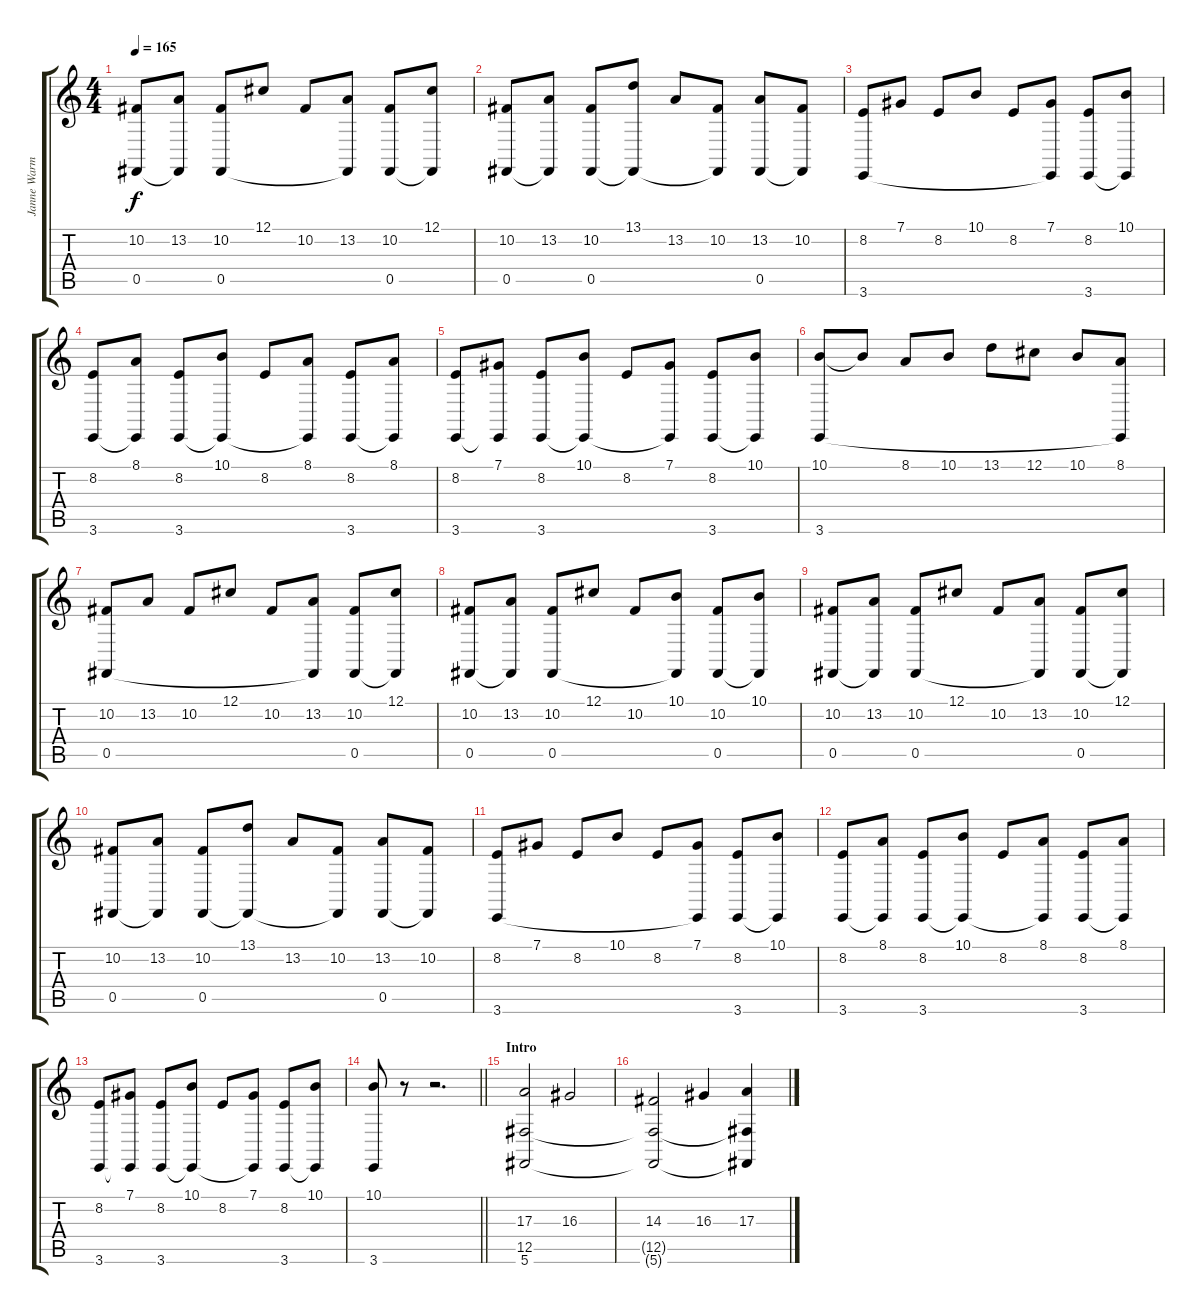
\track ("Janne Warman" "Janne Warm") {instrument stringensemble1}
\staff {score tabs}
\tuning (Db4 Ab3 E3 B2 Gb2 Db2) {hide}
\ts (4 4)
\tempo 165
\clef g2
\ks c
(10.2 0.5).8{dy f} (13.2 0.5{t}).8 (10.2 0.5).8 12.1.8 10.2.8 (13.2 0.5{t}).8 (10.2 0.5).8 (12.1 0.5{t}).8 |
(10.2 0.5).8 (13.2 0.5{t}).8 (10.2 0.5).8 (13.1 0.5{t}).8 13.2.8 (10.2 0.5{t}).8 (13.2 0.5).8 (10.2 0.5{t}).8 |
(8.2 3.6).8 7.1.8 8.2.8 10.1.8 8.2.8 (7.1 3.6{t}).8 (8.2 3.6).8 (10.1 3.6{t}).8 |
(8.2 3.6).8 (8.1 3.6{t}).8 (8.2 3.6).8 (10.1 3.6{t}).8 8.2.8 (8.1 3.6{t}).8 (8.2 3.6).8 (8.1 3.6{t}).8 |
(8.2 3.6).8 (7.1 3.6{t}).8 (8.2 3.6).8 (10.1 3.6{t}).8 8.2.8 (7.1 3.6{t}).8 (8.2 3.6).8 (10.1 3.6{t}).8 |
(10.1 3.6).8 10.1{t}.8 8.1.8 10.1.8 13.1.8 12.1.8 10.1.8 (8.1 3.6{t}).8 |
(10.2 0.5).8 13.2.8 10.2.8 12.1.8 10.2.8 (13.2 0.5{t}).8 (10.2 0.5).8 (12.1 0.5{t}).8 |
(10.2 0.5).8 (13.2 0.5{t}).8 (10.2 0.5).8 12.1.8 10.2.8 (10.1 0.5{t}).8 (10.2 0.5).8 (10.1 0.5{t}).8 |
(10.2 0.5).8 (13.2 0.5{t}).8 (10.2 0.5).8 12.1.8 10.2.8 (13.2 0.5{t}).8 (10.2 0.5).8 (12.1 0.5{t}).8 |
(10.2 0.5).8 (13.2 0.5{t}).8 (10.2 0.5).8 (13.1 0.5{t}).8 13.2.8 (10.2 0.5{t}).8 (13.2 0.5).8 (10.2 0.5{t}).8 |
(8.2 3.6).8 7.1.8 8.2.8 10.1.8 8.2.8 (7.1 3.6{t}).8 (8.2 3.6).8 (10.1 3.6{t}).8 |
(8.2 3.6).8 (8.1 3.6{t}).8 (8.2 3.6).8 (10.1 3.6{t}).8 8.2.8 (8.1 3.6{t}).8 (8.2 3.6).8 (8.1 3.6{t}).8 |
(8.2 3.6).8 (7.1 3.6{t}).8 (8.2 3.6).8 (10.1 3.6{t}).8 8.2.8 (7.1 3.6{t}).8 (8.2 3.6).8 (10.1 3.6{t}).8 |
\barLineRight lightlight
(10.1 3.6).8 r.8 r.2{d} |
\section ("" "Intro")
(17.3 12.5 5.6).2{instrument stringensemble1} 16.3.2 |
(14.3 12.5{t} 5.6{t}).2 16.3.4 (17.3 12.5{t} 5.6{t}).4
